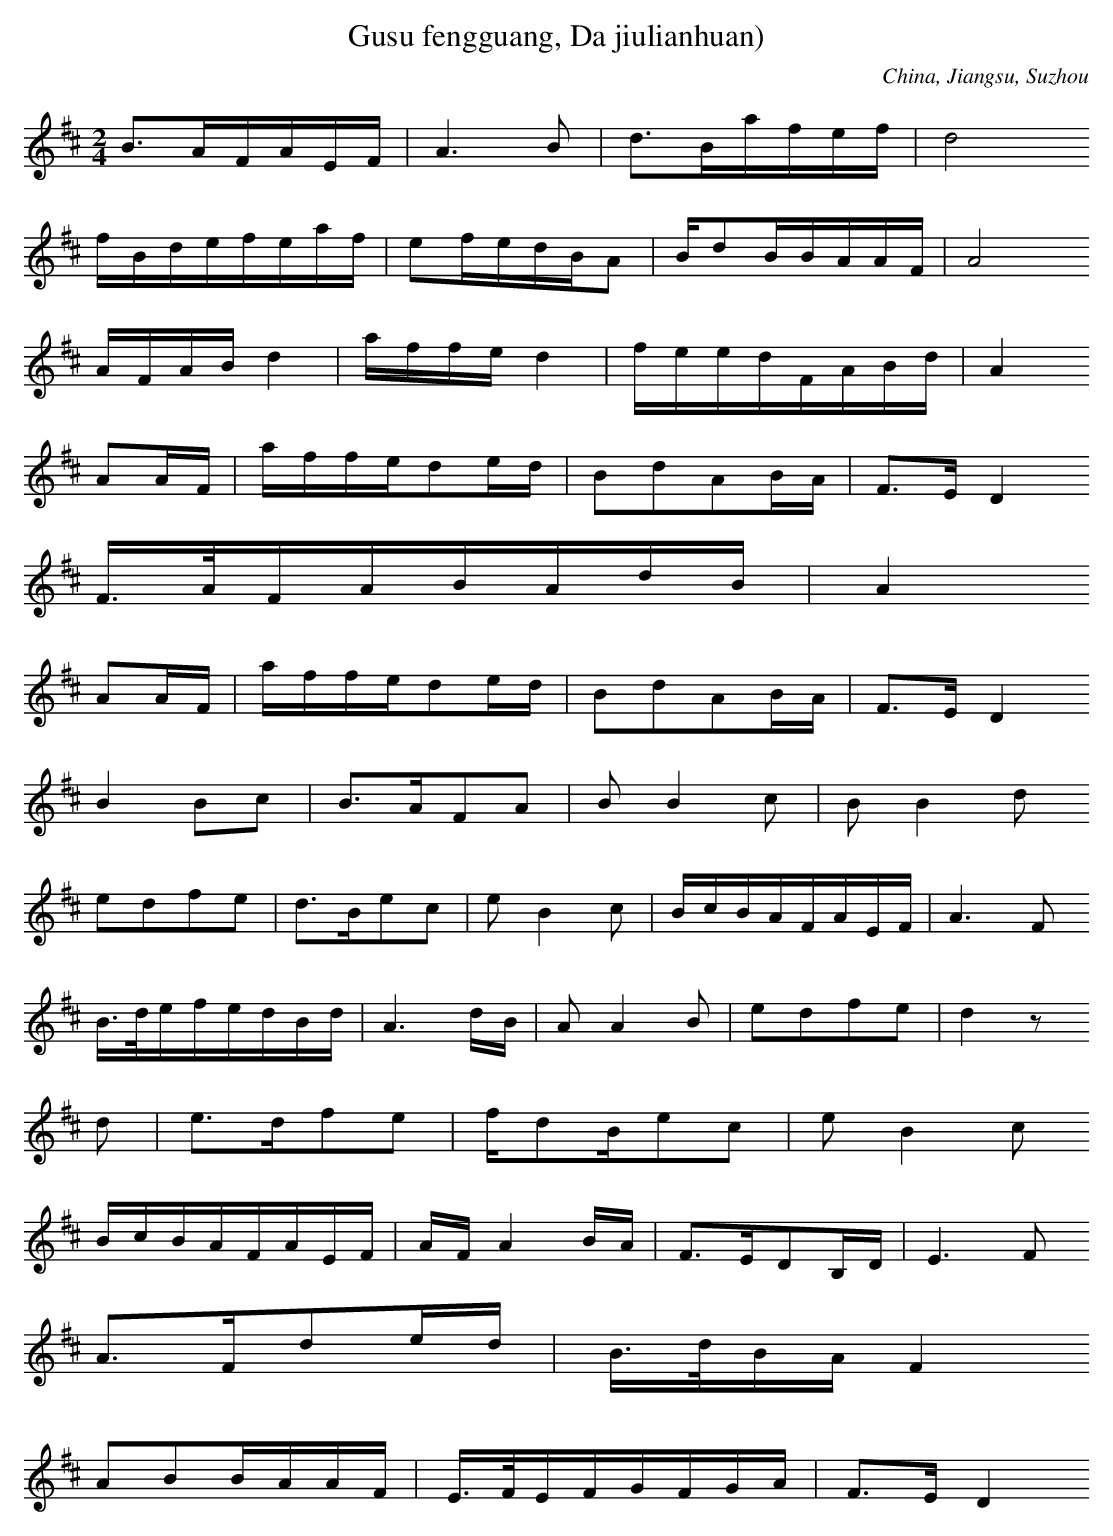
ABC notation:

X:1
T: Gusu fengguang, Da jiulianhuan)
O: China, Jiangsu, Suzhou
M: 2/4
L: 1/32
K: D
B6A2F2A2E2F2 | A12B4 | d6B2a2f2e2f2 | d16
f2B2d2e2f2e2a2f2 | e4f2e2d2B2A4 | B2d4B2B2A2A2F2 | A16
A2F2A2B2d8 | a2f2f2e2d8 | f2e2e2d2F2A2B2d2 | A8
A4A2F2 | a2f2f2e2d4e2d2 | B4d4A4B2A2 | F6E2D8
F3AF2A2B2A2d2B2 | A8
A4A2F2 | a2f2f2e2d4e2d2 | B4d4A4B2A2 | F6E2D8
B8B4c4 | B6A2F4A4 | B4B8c4 | B4B8d4
e4d4f4e4 | d6B2e4c4 | e4B8c4 | B2c2B2A2F2A2E2F2 | A12F4
B3de2f2e2d2B2d2 | A12d2B2 | A4A8B4 | e4d4f4e4 | d8z4
d4 | e6d2f4e4 | f2d4B2e4c4 | e4B8c4
B2c2B2A2F2A2E2F2 | A2F2A8B2A2 | F6E2D4B,2D2 | E12F4
A6F2d4e2d2 | B3dB2A2F8
A4B4B2A2A2F2 | E3FE2F2G2F2G2A2 | F6E2D8
